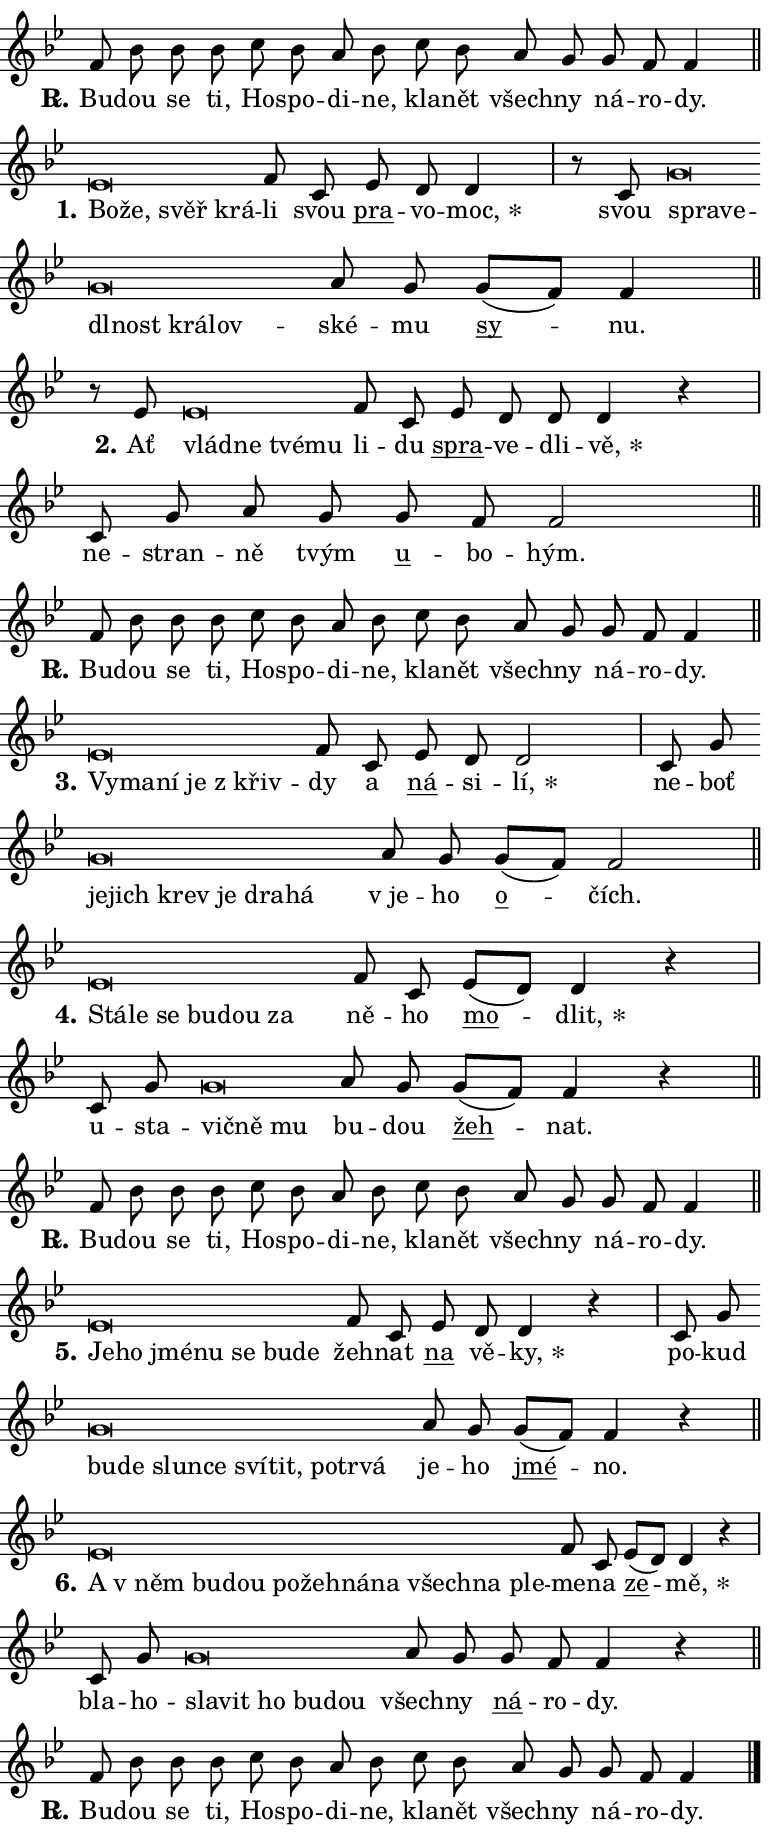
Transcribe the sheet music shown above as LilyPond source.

\version "2.24.0"
\header { tagline = "" }
\paper {
  indent = 0\cm
  top-margin = 0\cm
  right-margin = 0.13\cm % to fit lyric hyphens
  bottom-margin = 0\cm
  left-margin = 0\cm
  paper-width = 13\cm
  page-breaking = #ly:one-page-breaking
  system-system-spacing.basic-distance = #11
  score-system-spacing.basic-distance = #11
  ragged-last = ##f
}


%% Author: Thomas Morley
%% https://lists.gnu.org/archive/html/lilypond-user/2020-05/msg00002.html
#(define (line-position grob)
"Returns position of @var[grob} in current system:
   @code{'start}, if at first time-step
   @code{'end}, if at last time-step
   @code{'middle} otherwise
"
  (let* ((col (ly:item-get-column grob))
         (ln (ly:grob-object col 'left-neighbor))
         (rn (ly:grob-object col 'right-neighbor))
         (col-to-check-left (if (ly:grob? ln) ln col))
         (col-to-check-right (if (ly:grob? rn) rn col))
         (break-dir-left
           (and
             (ly:grob-property col-to-check-left 'non-musical #f)
             (ly:item-break-dir col-to-check-left)))
         (break-dir-right
           (and
             (ly:grob-property col-to-check-right 'non-musical #f)
             (ly:item-break-dir col-to-check-right))))
        (cond ((eqv? 1 break-dir-left) 'start)
              ((eqv? -1 break-dir-right) 'end)
              (else 'middle))))

#(define (tranparent-at-line-position vctor)
  (lambda (grob)
  "Relying on @code{line-position} select the relevant enry from @var{vctor}.
Used to determine transparency,"
    (case (line-position grob)
      ((end) (not (vector-ref vctor 0)))
      ((middle) (not (vector-ref vctor 1)))
      ((start) (not (vector-ref vctor 2))))))

noteHeadBreakVisibility =
#(define-music-function (break-visibility)(vector?)
"Makes @code{NoteHead}s transparent relying on @var{break-visibility}"
#{
  \override NoteHead.transparent =
    #(tranparent-at-line-position break-visibility)
#})

#(define delete-ledgers-for-transparent-note-heads
  (lambda (grob)
    "Reads whether a @code{NoteHead} is transparent.
If so this @code{NoteHead} is removed from @code{'note-heads} from
@var{grob}, which is supposed to be @code{LedgerLineSpanner}.
As a result ledgers are not printed for this @code{NoteHead}"
    (let* ((nhds-array (ly:grob-object grob 'note-heads))
           (nhds-list
             (if (ly:grob-array? nhds-array)
                 (ly:grob-array->list nhds-array)
                 '()))
           ;; Relies on the transparent-property being done before
           ;; Staff.LedgerLineSpanner.after-line-breaking is executed.
           ;; This is fragile ...
           (to-keep
             (remove
               (lambda (nhd)
                 (ly:grob-property nhd 'transparent #f))
               nhds-list)))
      ;; TODO find a better method to iterate over grob-arrays, similiar
      ;; to filter/remove etc for lists
      ;; For now rebuilt from scratch
      (set! (ly:grob-object grob 'note-heads)  '())
      (for-each
        (lambda (nhd)
          (ly:pointer-group-interface::add-grob grob 'note-heads nhd))
        to-keep))))

squashNotes = {
  \override NoteHead.X-extent = #'(-0.2 . 0.2)
  \override NoteHead.Y-extent = #'(-0.75 . 0)
  \override NoteHead.stencil =
    #(lambda (grob)
       (let ((pos (ly:grob-property grob 'staff-position)))
         (begin
           (if (< pos -7) (display "ERROR: Lower brevis then expected\n") (display ""))
           (if (<= pos -6) ly:text-interface::print ly:note-head::print))))
}
unSquashNotes = {
  \revert NoteHead.X-extent
  \revert NoteHead.Y-extent
  \revert NoteHead.stencil
}

hideNotes = \noteHeadBreakVisibility #begin-of-line-visible
unHideNotes = \noteHeadBreakVisibility #all-visible

% work-around for resetting accidentals
% https://lilypond.org/doc/v2.23/Documentation/notation/displaying-rhythms#unmetered-music
cadenzaMeasure = {
  \cadenzaOff
  \partial 1024 s1024
  \cadenzaOn
}

#(define-markup-command (accent layout props text) (markup?)
  "Underline accented syllable"
  (interpret-markup layout props
    #{\markup \override #'(offset . 4.3) \underline { #text }#}))

responsum = \markup \concat {
  "R" \hspace #-1.05 \path #0.1 #'((moveto 0 0.07) (lineto 0.9 0.8)) \hspace #0.05 "."
}

spaceSize = #0.6828661417322834 % exact space size for TeX Gyre Schola

\layout {
  \context {
    \Staff
    \remove "Time_signature_engraver"
    \override LedgerLineSpanner.after-line-breaking = #delete-ledgers-for-transparent-note-heads
  }
  \context {
    \Lyrics {
      \override LyricSpace.minimum-distance = \spaceSize
      \override LyricText.font-name = #"TeX Gyre Schola"
      \override LyricText.font-size = 1
      \override StanzaNumber.font-name = #"TeX Gyre Schola Bold"
      \override StanzaNumber.font-size = 1
    }
  }
  \context {
    \Score 
    \override NoteHead.text =
      #(lambda (grob) 
        (let ((pos (ly:grob-property grob 'staff-position)))
          #{\markup {
            \combine
              \halign #-0.55 \raise #(if (= pos -6) 0 0.5) \override #'(thickness . 2) \draw-line #'(3.2 . 0)
              \musicglyph "noteheads.sM1"
          }#}))
  }
}

% magnetic-lyrics.ily
%
%   written by
%     Jean Abou Samra <jean@abou-samra.fr>
%     Werner Lemberg <wl@gnu.org>
%
%   adapted by
%     Jiri Hon <jiri.hon@gmail.com>
%
% Version 2022-Apr-15

% https://www.mail-archive.com/lilypond-user@gnu.org/msg149350.html

#(define (Left_hyphen_pointer_engraver context)
   "Collect syllable-hyphen-syllable occurrences in lyrics and store
them in properties.  This engraver only looks to the left.  For
example, if the lyrics input is @code{foo -- bar}, it does the
following.

@itemize @bullet
@item
Set the @code{text} property of the @code{LyricHyphen} grob between
@q{foo} and @q{bar} to @code{foo}.

@item
Set the @code{left-hyphen} property of the @code{LyricText} grob with
text @q{foo} to the @code{LyricHyphen} grob between @q{foo} and
@q{bar}.
@end itemize

Use this auxiliary engraver in combination with the
@code{lyric-@/text::@/apply-@/magnetic-@/offset!} hook."
   (let ((hyphen #f)
         (text #f))
     (make-engraver
      (acknowledgers
       ((lyric-syllable-interface engraver grob source-engraver)
        (set! text grob)))
      (end-acknowledgers
       ((lyric-hyphen-interface engraver grob source-engraver)
        ;(when (not (grob::has-interface grob 'lyric-space-interface))
          (set! hyphen grob)));)
      ((stop-translation-timestep engraver)
       (when (and text hyphen)
         (ly:grob-set-object! text 'left-hyphen hyphen))
       (set! text #f)
       (set! hyphen #f)))))

#(define (lyric-text::apply-magnetic-offset! grob)
   "If the space between two syllables is less than the value in
property @code{LyricText@/.details@/.squash-threshold}, move the right
syllable to the left so that it gets concatenated with the left
syllable.

Use this function as a hook for
@code{LyricText@/.after-@/line-@/breaking} if the
@code{Left_@/hyphen_@/pointer_@/engraver} is active."
   (let ((hyphen (ly:grob-object grob 'left-hyphen #f)))
     (when hyphen
       (let ((left-text (ly:spanner-bound hyphen LEFT)))
         (when (grob::has-interface left-text 'lyric-syllable-interface)
           (let* ((common (ly:grob-common-refpoint grob left-text X))
                  (this-x-ext (ly:grob-extent grob common X))
                  (left-x-ext
                   (begin
                     ;; Trigger magnetism for left-text.
                     (ly:grob-property left-text 'after-line-breaking)
                     (ly:grob-extent left-text common X)))
                  ;; `delta` is the gap width between two syllables.
                  (delta (- (interval-start this-x-ext)
                            (interval-end left-x-ext)))
                  (details (ly:grob-property grob 'details))
                  (threshold (assoc-get 'squash-threshold details 0.2)))
             (when (< delta threshold)
               (let* (;; We have to manipulate the input text so that
                      ;; ligatures crossing syllable boundaries are not
                      ;; disabled.  For languages based on the Latin
                      ;; script this is essentially a beautification.
                      ;; However, for non-Western scripts it can be a
                      ;; necessity.
                      (lt (ly:grob-property left-text 'text))
                      (rt (ly:grob-property grob 'text))
                      (is-space (grob::has-interface hyphen 'lyric-space-interface))
                      (space (if is-space " " ""))
                      (extra-delta (if is-space spaceSize 0))
                      ;; Append new syllable.
                      (ltrt-space (if (and (string? lt) (string? rt))
                                (string-append lt space rt)
                                (make-concat-markup (list lt space rt))))
                      ;; Right-align `ltrt` to the right side.
                      (ltrt-space-markup (grob-interpret-markup
                               grob
                               (make-translate-markup
                                (cons (interval-length this-x-ext) 0)
                                (make-right-align-markup ltrt-space)))))
                 (begin
                   ;; Don't print `left-text`.
                   (ly:grob-set-property! left-text 'stencil #f)
                   ;; Set text and stencil (which holds all collected
                   ;; syllables so far) and shift it to the left.
                   (ly:grob-set-property! grob 'text ltrt-space)
                   (ly:grob-set-property! grob 'stencil ltrt-space-markup)
                   (ly:grob-translate-axis! grob (- (- delta extra-delta)) X))))))))))


#(define (lyric-hyphen::displace-bounds-first grob)
   ;; Make very sure this callback isn't triggered too early.
   (let ((left (ly:spanner-bound grob LEFT))
         (right (ly:spanner-bound grob RIGHT)))
     (ly:grob-property left 'after-line-breaking)
     (ly:grob-property right 'after-line-breaking)
     (ly:lyric-hyphen::print grob)))

squashThreshold = #0.4

\layout {
  \context {
    \Lyrics
    \consists #Left_hyphen_pointer_engraver
    \override LyricText.after-line-breaking =
      #lyric-text::apply-magnetic-offset!
    \override LyricHyphen.stencil = #lyric-hyphen::displace-bounds-first
    \override LyricText.details.squash-threshold = \squashThreshold
    \override LyricHyphen.minimum-distance = 0
    \override LyricHyphen.minimum-length = \squashThreshold
  }
}

squashText = \override LyricText.details.squash-threshold = 9999
unSquashText = \override LyricText.details.squash-threshold = \squashThreshold

leftText = \override LyricText.self-alignment-X = #LEFT
unLeftText = \revert LyricText.self-alignment-X

starOffset = #(lambda (grob) 
                (let ((x_offset (ly:self-alignment-interface::aligned-on-x-parent grob)))
                  (if (= x_offset 0) 0 (+ x_offset 1.2))))

star = #(define-music-function (syllable)(string?)
"Append star separator at the end of a syllable"
#{
  \once \override LyricText.X-offset = #starOffset
  \lyricmode { \markup {
    #syllable
    \override #'((font-name . "TeX Gyre Schola Bold")) \hspace #0.2 \lower #0.65 \larger "*"
  } }
#})

starAccent = #(define-music-function (syllable)(string?)
"Append star separator at the end of a syllable and make accent"
#{
  \once \override LyricText.X-offset = #starOffset
  \lyricmode { \markup {
    \accent #syllable
    \override #'((font-name . "TeX Gyre Schola Bold")) \hspace #0.2 \lower #0.65 \larger "*"
  } }
#})

breath = #(define-music-function (syllable)(string?)
"Append breathing indicator at the end of a syllable"
#{
  \lyricmode { \markup { #syllable "+" } }
#})

optionalBreath = #(define-music-function (syllable)(string?)
"Append optional breathing indicator at the end of a syllable"
#{
  \lyricmode { \markup { #syllable "(+)" } }
#})


\score {
    <<
        \new Voice = "melody" { \cadenzaOn \key bes \major \relative { f'8 bes bes bes \bar "" c bes a bes \bar "" c bes a g \bar "" g f f4 \cadenzaMeasure \bar "||" \break } }
        \new Lyrics \lyricsto "melody" { \lyricmode { \set stanza = \responsum
Bu -- dou se ti, Ho -- spo -- di -- ne, kla -- nět všech -- ny ná -- ro -- dy. } }
    >>
    \layout {}
}

\score {
    <<
        \new Voice = "melody" { \cadenzaOn \key bes \major \relative { \squashNotes es'\breve*1/16 \hideNotes \breve*1/16 \bar "" \breve*1/16 \breve*1/16 \bar "" \unHideNotes \unSquashNotes f8 c \bar "" es d d4 \cadenzaMeasure \bar "|" r8 c \squashNotes g'\breve*1/16 \hideNotes \breve*1/16 \bar "" \breve*1/16 \bar "" \breve*1/16 \bar "" \breve*1/16 \breve*1/16 \bar "" \unHideNotes \unSquashNotes a8 g \bar "" g[( f)] f4 \cadenzaMeasure \bar "||" \break } }
        \new Lyrics \lyricsto "melody" { \lyricmode { \set stanza = "1."
\leftText Bo -- \squashText že, svěř krá -- \unLeftText \unSquashText li svou \markup \accent pra -- vo -- \star moc, svou \leftText spra -- \squashText ve -- dl -- nost krá -- lov -- \unLeftText \unSquashText ské -- mu \markup \accent sy -- nu. } }
    >>
    \layout {}
}

\score {
    <<
        \new Voice = "melody" { \cadenzaOn \key bes \major \relative { r8 es' \squashNotes es\breve*1/16 \hideNotes \breve*1/16 \bar "" \breve*1/16 \breve*1/16 \bar "" \unHideNotes \unSquashNotes f8 c \bar "" es d d d4 r \cadenzaMeasure \bar "|" c8 g' a g \bar "" g f f2 \cadenzaMeasure \bar "||" \break } }
        \new Lyrics \lyricsto "melody" { \lyricmode { \set stanza = "2."
Ať \leftText vlád -- \squashText ne tvé -- mu \unLeftText \unSquashText li -- du \markup \accent spra -- ve -- dli -- \star vě, ne -- stran -- ně tvým \markup \accent u -- bo -- hým. } }
    >>
    \layout {}
}

\score {
    <<
        \new Voice = "melody" { \cadenzaOn \key bes \major \relative { f'8 bes bes bes \bar "" c bes a bes \bar "" c bes a g \bar "" g f f4 \cadenzaMeasure \bar "||" \break } }
        \new Lyrics \lyricsto "melody" { \lyricmode { \set stanza = \responsum
Bu -- dou se ti, Ho -- spo -- di -- ne, kla -- nět všech -- ny ná -- ro -- dy. } }
    >>
    \layout {}
}

\score {
    <<
        \new Voice = "melody" { \cadenzaOn \key bes \major \relative { \squashNotes es'\breve*1/16 \hideNotes \breve*1/16 \bar "" \breve*1/16 \bar "" \breve*1/16 \breve*1/16 \bar "" \unHideNotes \unSquashNotes f8 c \bar "" es d d2 \cadenzaMeasure \bar "|" c8 g' \bar "" \squashNotes g\breve*1/16 \hideNotes \breve*1/16 \bar "" \breve*1/16 \bar "" \breve*1/16 \bar "" \breve*1/16 \breve*1/16 \bar "" \unHideNotes \unSquashNotes a8 g \bar "" g[( f)] f2 \cadenzaMeasure \bar "||" \break } }
        \new Lyrics \lyricsto "melody" { \lyricmode { \set stanza = "3."
\leftText Vy -- \squashText ma -- ní je "z křiv" -- \unLeftText \unSquashText dy a \markup \accent ná -- si -- \star lí, ne -- boť \leftText je -- \squashText jich krev je dra -- há \unLeftText \unSquashText "v je" -- ho \markup \accent o -- čích. } }
    >>
    \layout {}
}

\score {
    <<
        \new Voice = "melody" { \cadenzaOn \key bes \major \relative { \squashNotes es'\breve*1/16 \hideNotes \breve*1/16 \bar "" \breve*1/16 \bar "" \breve*1/16 \bar "" \breve*1/16 \breve*1/16 \bar "" \unHideNotes \unSquashNotes f8 c \bar "" es[( d)] d4 r \cadenzaMeasure \bar "|" c8 g' \bar "" \squashNotes g\breve*1/16 \hideNotes \breve*1/16 \breve*1/16 \bar "" \unHideNotes \unSquashNotes a8 g \bar "" g[( f)] f4 r \cadenzaMeasure \bar "||" \break } }
        \new Lyrics \lyricsto "melody" { \lyricmode { \set stanza = "4."
\leftText Stá -- \squashText le se bu -- dou za \unLeftText \unSquashText ně -- ho \markup \accent mo -- \star dlit, u -- sta -- \leftText vič -- \squashText ně mu \unLeftText \unSquashText bu -- dou \markup \accent žeh -- nat. } }
    >>
    \layout {}
}

\score {
    <<
        \new Voice = "melody" { \cadenzaOn \key bes \major \relative { f'8 bes bes bes \bar "" c bes a bes \bar "" c bes a g \bar "" g f f4 \cadenzaMeasure \bar "||" \break } }
        \new Lyrics \lyricsto "melody" { \lyricmode { \set stanza = \responsum
Bu -- dou se ti, Ho -- spo -- di -- ne, kla -- nět všech -- ny ná -- ro -- dy. } }
    >>
    \layout {}
}

\score {
    <<
        \new Voice = "melody" { \cadenzaOn \key bes \major \relative { \squashNotes es'\breve*1/16 \hideNotes \breve*1/16 \bar "" \breve*1/16 \bar "" \breve*1/16 \bar "" \breve*1/16 \bar "" \breve*1/16 \breve*1/16 \bar "" \unHideNotes \unSquashNotes f8 c \bar "" es d d4 r \cadenzaMeasure \bar "|" c8 g' \bar "" \squashNotes g\breve*1/16 \hideNotes \breve*1/16 \bar "" \breve*1/16 \bar "" \breve*1/16 \bar "" \breve*1/16 \bar "" \breve*1/16 \bar "" \breve*1/16 \bar "" \breve*1/16 \breve*1/16 \bar "" \unHideNotes \unSquashNotes a8 g \bar "" g[( f)] f4 r \cadenzaMeasure \bar "||" \break } }
        \new Lyrics \lyricsto "melody" { \lyricmode { \set stanza = "5."
\leftText Je -- \squashText ho jmé -- nu se bu -- de \unLeftText \unSquashText žeh -- nat \markup \accent na vě -- \star ky, po -- kud \leftText bu -- \squashText de slun -- ce sví -- tit, po -- tr -- vá \unLeftText \unSquashText je -- ho \markup \accent jmé -- no. } }
    >>
    \layout {}
}

\score {
    <<
        \new Voice = "melody" { \cadenzaOn \key bes \major \relative { \squashNotes es'\breve*1/16 \hideNotes \breve*1/16 \bar "" \breve*1/16 \bar "" \breve*1/16 \bar "" \breve*1/16 \bar "" \breve*1/16 \bar "" \breve*1/16 \bar "" \breve*1/16 \bar "" \breve*1/16 \bar "" \breve*1/16 \breve*1/16 \bar "" \unHideNotes \unSquashNotes f8 c \bar "" es[( d)] d4 r \cadenzaMeasure \bar "|" c8 g' \bar "" \squashNotes g\breve*1/16 \hideNotes \breve*1/16 \bar "" \breve*1/16 \bar "" \breve*1/16 \breve*1/16 \bar "" \unHideNotes \unSquashNotes a8 g \bar "" g f f4 r \cadenzaMeasure \bar "||" \break } }
        \new Lyrics \lyricsto "melody" { \lyricmode { \set stanza = "6."
\leftText A \squashText "v něm" bu -- dou po -- žeh -- ná -- na všech -- na ple -- \unLeftText \unSquashText me -- na \markup \accent ze -- \star mě, bla -- ho -- \leftText sla -- \squashText vit ho bu -- dou \unLeftText \unSquashText všech -- ny \markup \accent ná -- ro -- dy. } }
    >>
    \layout {}
}

\score {
    <<
        \new Voice = "melody" { \cadenzaOn \key bes \major \relative { f'8 bes bes bes \bar "" c bes a bes \bar "" c bes a g \bar "" g f f4 \cadenzaMeasure \bar "||" \break } \bar "|." }
        \new Lyrics \lyricsto "melody" { \lyricmode { \set stanza = \responsum
Bu -- dou se ti, Ho -- spo -- di -- ne, kla -- nět všech -- ny ná -- ro -- dy. } }
    >>
    \layout {}
}
